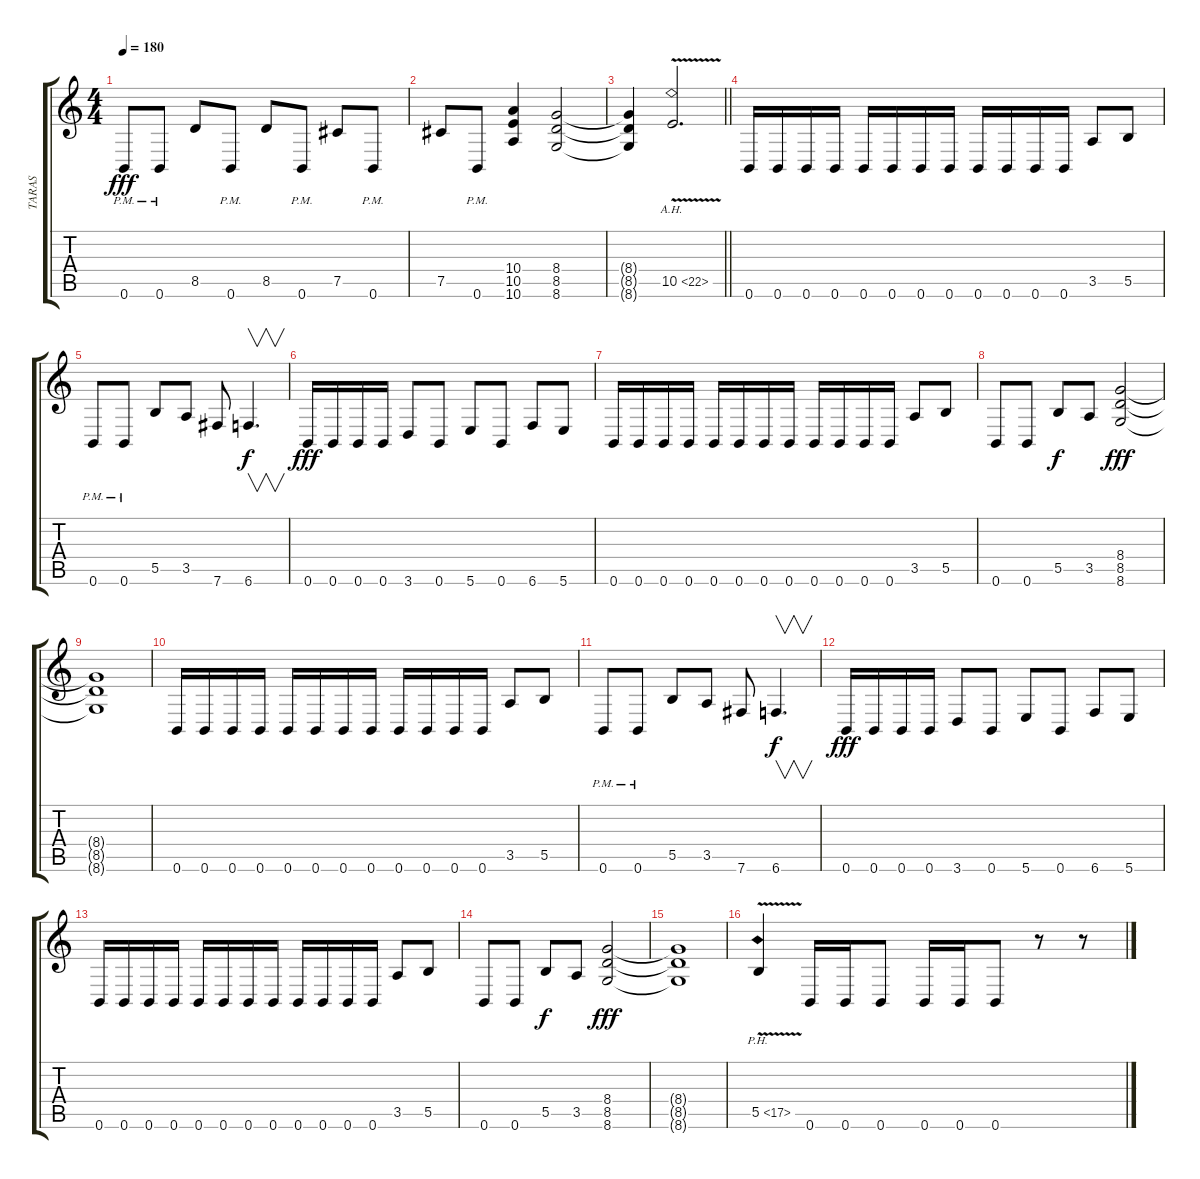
\track ("TARAS" "TARAS") {instrument distortionguitar}
\staff {score tabs}
\tuning (Db4 Ab3 E3 B2 Gb2 B1) {hide}
\ts (4 4)
\tempo 180
\clef g2
\ks c
0.6{pm}.8{dy fff} 0.6{pm}.8 8.5.8 0.6{pm}.8 8.5.8 0.6{pm}.8 7.5.8 0.6{pm}.8 |
7.5.8 0.6{pm}.8 (10.4 10.5 10.6).4 (8.4 8.5 8.6).2 |
\barLineRight lightlight
(8.4{t} 8.5{t} 8.6{t}).4 10.5{ah 12 v}.2{d} |
0.6.16 0.6.16 0.6.16 0.6.16 0.6.16 0.6.16 0.6.16 0.6.16 0.6.16 0.6.16 0.6.16 0.6.16 3.5.8 5.5.8 |
0.6{pm}.8 0.6{pm}.8 5.5.8 3.5.8 7.6.8 6.6.4{v d dy f} |
0.6.16{dy fff} 0.6.16 0.6.16 0.6.16 3.6.8 0.6.8 5.6.8 0.6.8 6.6.8 5.6.8 |
0.6.16 0.6.16 0.6.16 0.6.16 0.6.16 0.6.16 0.6.16 0.6.16 0.6.16 0.6.16 0.6.16 0.6.16 3.5.8 5.5.8 |
0.6.8 0.6.8 5.5.8{dy f} 3.5.8 (8.4 8.5 8.6).2{dy fff} |
(8.4{t} 8.5{t} 8.6{t}).1 |
0.6.16 0.6.16 0.6.16 0.6.16 0.6.16 0.6.16 0.6.16 0.6.16 0.6.16 0.6.16 0.6.16 0.6.16 3.5.8 5.5.8 |
0.6{pm}.8 0.6{pm}.8 5.5.8 3.5.8 7.6.8 6.6.4{v d dy f} |
0.6.16{dy fff} 0.6.16 0.6.16 0.6.16 3.6.8 0.6.8 5.6.8 0.6.8 6.6.8 5.6.8 |
0.6.16 0.6.16 0.6.16 0.6.16 0.6.16 0.6.16 0.6.16 0.6.16 0.6.16 0.6.16 0.6.16 0.6.16 3.5.8 5.5.8 |
0.6.8 0.6.8 5.5.8{dy f} 3.5.8 (8.4 8.5 8.6).2{dy fff} |
(8.4{t} 8.5{t} 8.6{t}).1 |
5.5{ph 12 v}.4 0.6.16 0.6.16 0.6.8 0.6.16 0.6.16 0.6.8 r.8 r.8
